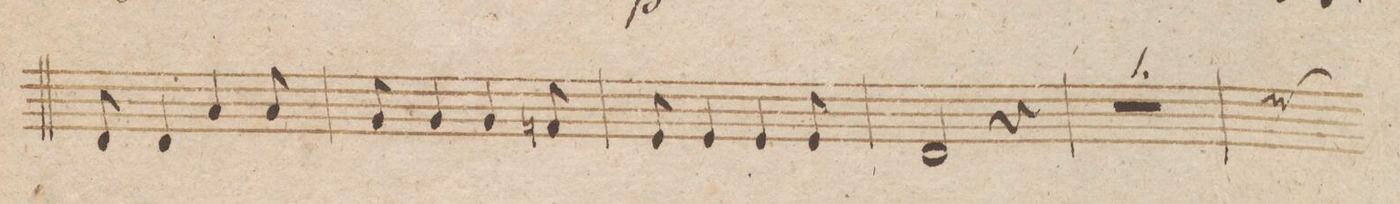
**kern	**dynam
*I"Violino Imo	*
*clefG2	*
*k[b-]	*
*M3/4	*
8d/	.
4d/	.
4a/	.
8a/	.
=7	=7
8g/	.
4g/	.
4g/	.
8fn/	.
=8	=8
8e/	.
4e/	.
4e/	.
8e/	.
=9	=9
2d/	.
4r	.
=10	=10
2.r	.
*custos	*
=11	=11
*-	*-
